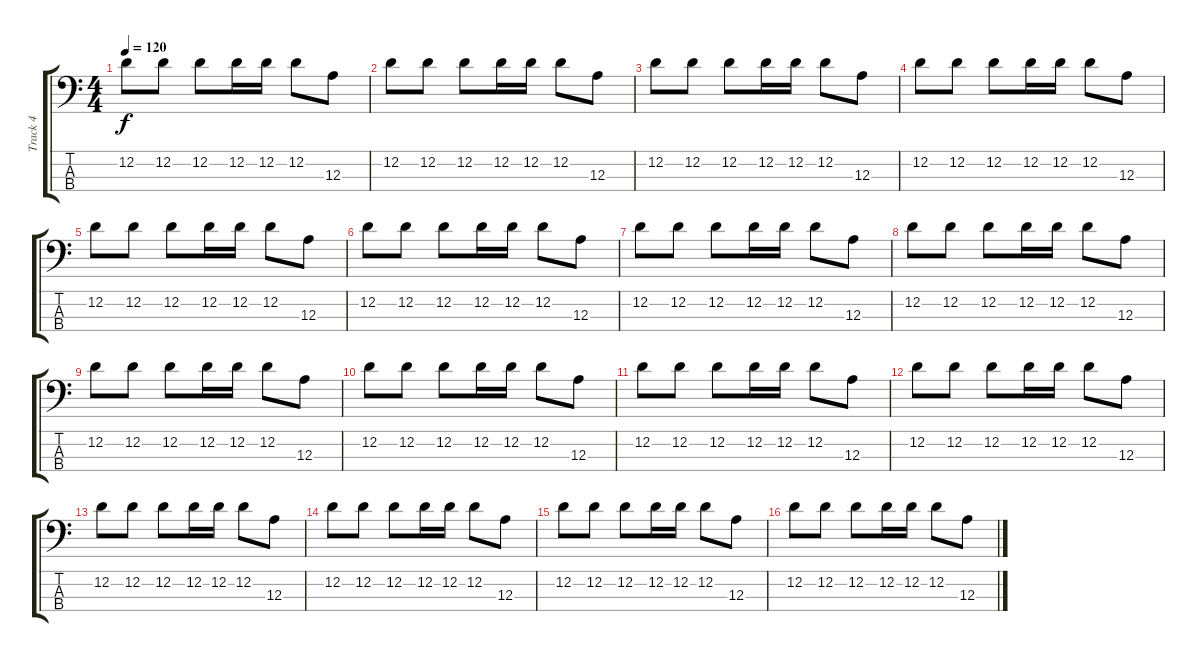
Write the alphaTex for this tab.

\track ("Track 4" "Track 4") {instrument electricbassfinger}
\staff {score tabs}
\tuning (G2 D2 A1 E1) {hide}
\ts (4 4)
\tempo 120
\clef f4
\ks c
12.2.8{dy f instrument electricbassfinger} 12.2.8 12.2.8 12.2.16 12.2.16 12.2.8 12.3.8 |
12.2.8 12.2.8 12.2.8 12.2.16 12.2.16 12.2.8 12.3.8 |
12.2.8 12.2.8 12.2.8 12.2.16 12.2.16 12.2.8 12.3.8 |
12.2.8 12.2.8 12.2.8 12.2.16 12.2.16 12.2.8 12.3.8 |
12.2.8 12.2.8 12.2.8 12.2.16 12.2.16 12.2.8 12.3.8 |
12.2.8 12.2.8 12.2.8 12.2.16 12.2.16 12.2.8 12.3.8 |
12.2.8 12.2.8 12.2.8 12.2.16 12.2.16 12.2.8 12.3.8 |
12.2.8 12.2.8 12.2.8 12.2.16 12.2.16 12.2.8 12.3.8 |
12.2.8 12.2.8 12.2.8 12.2.16 12.2.16 12.2.8 12.3.8 |
12.2.8 12.2.8 12.2.8 12.2.16 12.2.16 12.2.8 12.3.8 |
12.2.8 12.2.8 12.2.8 12.2.16 12.2.16 12.2.8 12.3.8 |
12.2.8 12.2.8 12.2.8 12.2.16 12.2.16 12.2.8 12.3.8 |
12.2.8 12.2.8 12.2.8 12.2.16 12.2.16 12.2.8 12.3.8 |
12.2.8 12.2.8 12.2.8 12.2.16 12.2.16 12.2.8 12.3.8 |
12.2.8 12.2.8 12.2.8 12.2.16 12.2.16 12.2.8 12.3.8 |
12.2.8 12.2.8 12.2.8 12.2.16 12.2.16 12.2.8 12.3.8
